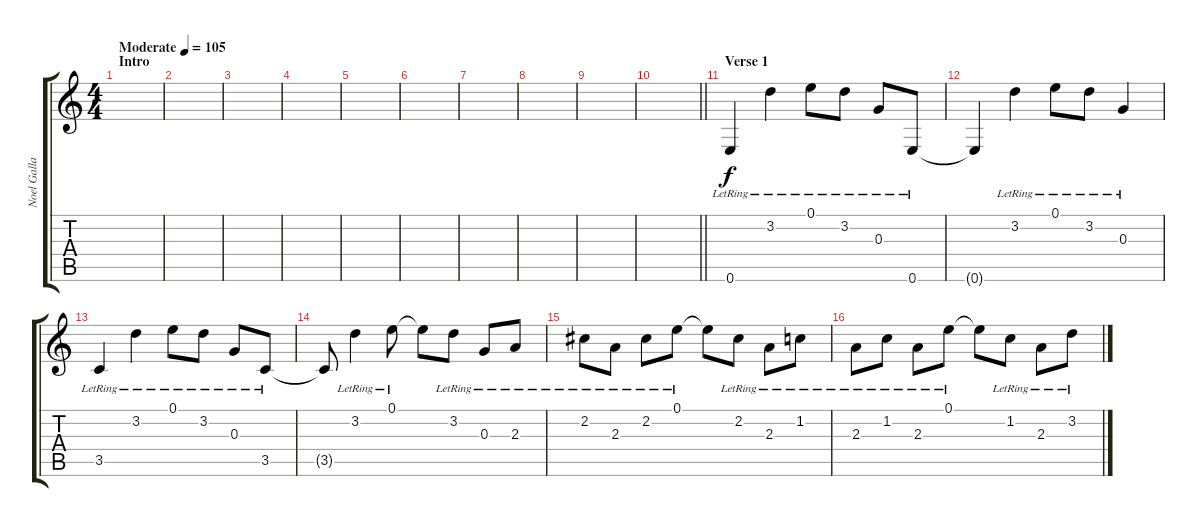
\track ("Noel Gallagher" "Noel Galla") {instrument electricguitarjazz}
\staff {score tabs}
\tuning (E4 B3 G3 D3 A2 E2) {hide}
\ts (4 4)
\section ("" "Intro")
\tempo (105 "Moderate")
\clef g2
\ks c
|
|
|
|
|
|
|
|
|
\barLineRight lightlight
|
\section ("" "Verse 1")
0.6{lr}.4 3.2{lr}.4 0.1{lr}.8 3.2{lr}.8 0.3{lr}.8 0.6{lr}.8 |
0.6{t}.4 3.2{lr}.4 0.1{lr}.8 3.2{lr}.8 0.3{lr}.4 |
3.5{lr}.4 3.2{lr}.4 0.1{lr}.8 3.2{lr}.8 0.3{lr}.8 3.5{lr}.8 |
3.5{t}.8 3.2{lr}.4 0.1{lr}.8 0.1{t}.8 3.2{lr}.8 0.3{lr}.8 2.3{lr}.8 |
2.2{lr}.8 2.3{lr}.8 2.2{lr}.8 0.1{lr}.8 0.1{t}.8 2.2{lr}.8 2.3{lr}.8 1.2{lr}.8 |
2.3{lr}.8 1.2{lr}.8 2.3{lr}.8 0.1{lr}.8 0.1{t}.8 1.2{lr}.8 2.3{lr}.8 3.2{lr}.8
